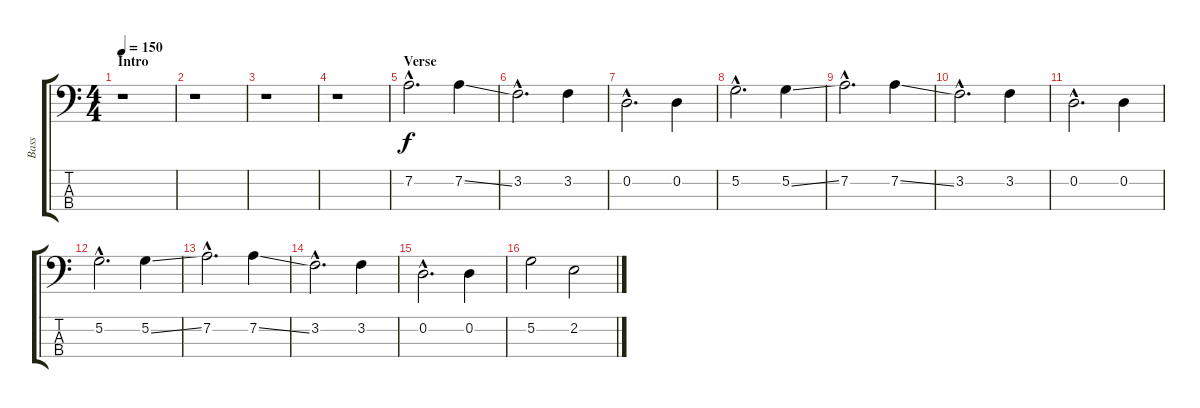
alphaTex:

\track ("Bass" "Bass") {instrument electricbassfinger}
\staff {score tabs}
\tuning (G2 D2 A1 E1) {hide}
\ts (4 4)
\section ("" "Intro")
\tempo 150
\clef f4
\ks c
r.1{dy f instrument electricbassfinger} |
r.1 |
r.1 |
r.1 |
\section ("" "Verse")
7.2{hac}.2{d} 7.2{ss}.4 |
3.2{hac}.2{d} 3.2.4 |
0.2{hac}.2{d} 0.2.4 |
5.2{hac}.2{d} 5.2{ss}.4 |
7.2{hac}.2{d} 7.2{ss}.4 |
3.2{hac}.2{d} 3.2.4 |
0.2{hac}.2{d} 0.2.4 |
5.2{hac}.2{d} 5.2{ss}.4 |
7.2{hac}.2{d} 7.2{ss}.4 |
3.2{hac}.2{d} 3.2.4 |
0.2{hac}.2{d} 0.2.4 |
5.2.2 2.2{ss}.2
